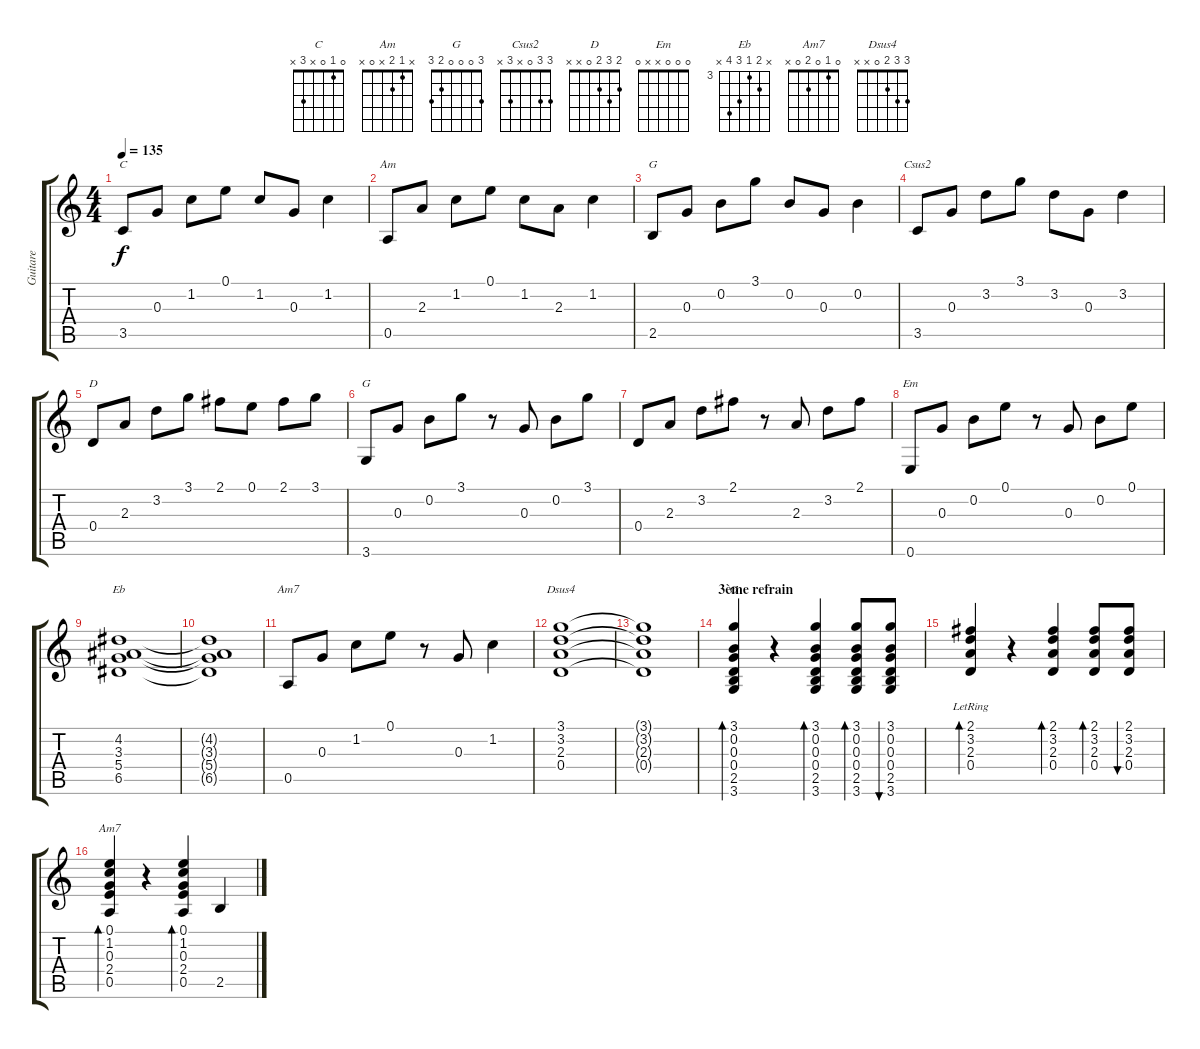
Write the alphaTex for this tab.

\track ("Guitare" "Guitare") {instrument acousticguitarsteel}
\staff {score tabs}
\tuning (E4 B3 G3 D3 A2 E2) {hide}
\chord ("C" 0 1 0 x 3 x)
\chord ("Am" x 1 2 x 0 x)
\chord ("G" 3 0 0 x 2 x)
\chord ("Csus2" 3 3 0 x 3 x)
\chord ("D" 2 3 2 0 x x)
\chord ("G" 3 0 0 x x 3)
\chord ("Em" 0 0 0 x x 0)
\chord ("Eb" x 4 3 5 6 x) {firstfret 3}
\chord ("Am7" 0 1 0 x 0 x)
\chord ("Dsus4" 3 3 2 0 x x)
\chord ("G" 3 0 0 0 2 3)
\chord ("Am7" 0 1 0 2 0 x)
\ts (4 4)
\tempo 135
\clef g2
\ks c
3.5.8{ch "C" dy f} 0.3.8 1.2.8 0.1.8 1.2.8 0.3.8 1.2.4 |
0.5.8{ch "Am"} 2.3.8 1.2.8 0.1.8 1.2.8 2.3.8 1.2.4 |
2.5.8{ch "G"} 0.3.8 0.2.8 3.1.8 0.2.8 0.3.8 0.2.4 |
3.5.8{ch "Csus2"} 0.3.8 3.2.8 3.1.8 3.2.8 0.3.8 3.2.4 |
0.4.8{ch "D"} 2.3.8 3.2.8 3.1.8 2.1.8 0.1.8 2.1.8 3.1.8 |
3.6.8{ch "G"} 0.3.8 0.2.8 3.1.8 r.8 0.3.8 0.2.8 3.1.8 |
0.4.8 2.3.8 3.2.8 2.1.8 r.8 2.3.8 3.2.8 2.1.8 |
0.6.8{ch "Em"} 0.3.8 0.2.8 0.1.8 r.8 0.3.8 0.2.8 0.1.8 |
(4.2 3.3 5.4 6.5).1{ch "Eb"} |
(4.2{t} 3.3{t} 5.4{t} 6.5{t}).1 |
0.5.8{ch "Am7"} 0.3.8 1.2.8 0.1.8 r.8 0.3.8 1.2.4 |
(3.1 3.2 2.3 0.4).1{ch "Dsus4"} |
(3.1{t} 3.2{t} 2.3{t} 0.4{t}).1 |
\section ("" "3ème refrain")
(3.1 0.2 0.3 0.4 2.5 3.6).4{bd 30 ch "G"} r.4 (3.1 0.2 0.3 0.4 2.5 3.6).4{bd 30} (3.1 0.2 0.3 0.4 2.5 3.6).8{bd 30} (3.1 0.2 0.3 0.4 2.5 3.6).8{bu 30} |
(2.1{lr} 3.2{lr} 2.3{lr} 0.4{lr}).4{bd 30} r.4 (2.1 3.2 2.3 0.4).4{bd 30} (2.1 3.2 2.3 0.4).8{bd 30} (2.1 3.2 2.3 0.4).8{bu 30} |
(0.1 1.2 0.3 2.4 0.5).4{bd 30 ch "Am7"} r.4 (0.1 1.2 0.3 2.4 0.5).4{bd 30} 2.5.4
